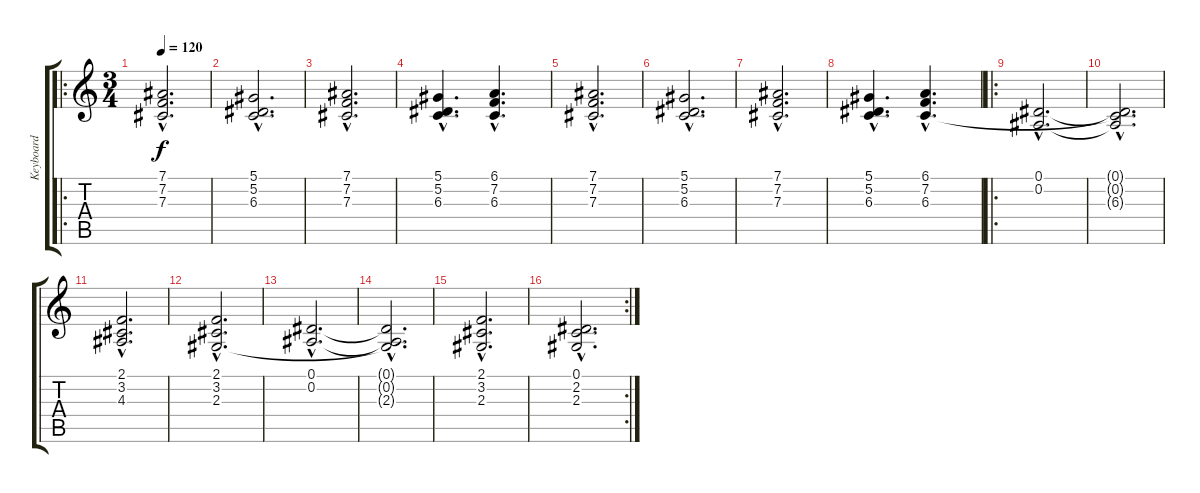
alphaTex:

\track ("Keyboard" "Keyboard") {instrument stringensemble1}
\staff {score tabs}
\tuning (Eb4 Bb3 Gb3 Db3 Ab2 Eb2) {hide}
\ro
\ts (3 4)
\tempo 120
\clef g2
\ks c
(7.1{hac} 7.2{hac} 7.3{hac}).2{d dy f instrument stringensemble1} |
(5.1{hac} 5.2{hac} 6.3{hac}).2{d} |
(7.1{hac} 7.2{hac} 7.3{hac}).2{d} |
(5.1{hac} 5.2{hac} 6.3{hac}).4{d} (6.1{hac} 7.2{hac} 6.3{hac}).4{d} |
(7.1{hac} 7.2{hac} 7.3{hac}).2{d} |
(5.1{hac} 5.2{hac} 6.3{hac}).2{d} |
(7.1{hac} 7.2{hac} 7.3{hac}).2{d} |
(5.1{hac} 5.2{hac} 6.3{hac}).4{d} (6.1{hac} 7.2{hac} 6.3{hac}).4{d} |
\ro
(0.1{hac} 0.2{hac}).2{d} |
(0.1{hac t} 0.2{hac t} 6.3{hac t}).2{d} |
(2.1{hac} 3.2{hac} 4.3{hac}).2{d} |
(2.1{hac} 3.2{hac} 2.3{hac}).2{d} |
(0.1{hac} 0.2{hac}).2{d} |
(0.1{hac t} 0.2{hac t} 2.3{hac t}).2{d} |
(2.1{hac} 3.2{hac} 2.3{hac}).2{d} |
\rc 2
(0.1{hac} 2.2{hac} 2.3{hac}).2{d}
